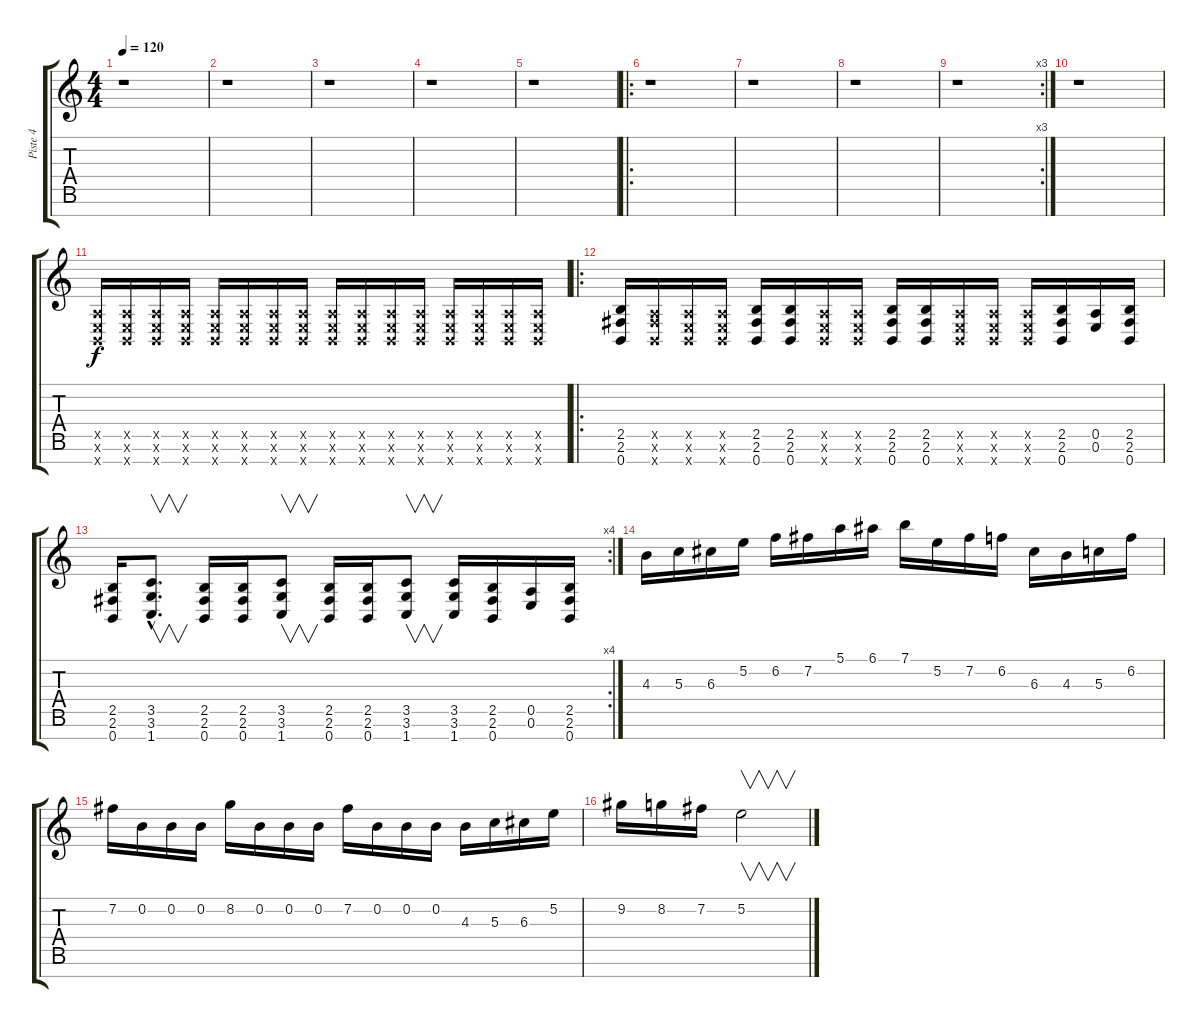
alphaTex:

\track ("Piste 4" "Piste 4") {instrument overdrivenguitar}
\staff {score tabs}
\tuning (E4 B3 G3 D3 A2 E2 B1) {hide}
\ts (4 4)
\tempo 120
\clef g2
\ks c
r.1{dy f instrument overdrivenguitar} |
r.1 |
r.1 |
r.1 |
r.1 |
\ro
r.1 |
r.1 |
r.1 |
\rc 3
r.1 |
r.1 |
(0.5{x} 0.6{x} 0.7{x}).16 (0.5{x} 0.6{x} 0.7{x}).16 (0.5{x} 0.6{x} 0.7{x}).16 (0.5{x} 0.6{x} 0.7{x}).16 (0.5{x} 0.6{x} 0.7{x}).16 (0.5{x} 0.6{x} 0.7{x}).16 (0.5{x} 0.6{x} 0.7{x}).16 (0.5{x} 0.6{x} 0.7{x}).16 (0.5{x} 0.6{x} 0.7{x}).16 (0.5{x} 0.6{x} 0.7{x}).16 (0.5{x} 0.6{x} 0.7{x}).16 (0.5{x} 0.6{x} 0.7{x}).16 (0.5{x} 0.6{x} 0.7{x}).16 (0.5{x} 0.6{x} 0.7{x}).16 (0.5{x} 0.6{x} 0.7{x}).16 (0.5{x} 0.6{x} 0.7{x}).16 |
\ro
(2.5 2.6 0.7).16 (0.5{x} 2.6{x} 0.7{x}).16 (0.5{x} 0.6{x} 0.7{x}).16 (0.5{x} 0.6{x} 0.7{x}).16 (2.5 2.6 0.7).16 (2.5 2.6 0.7).16 (0.5{x} 0.6{x} 0.7{x}).16 (0.5{x} 0.6{x} 0.7{x}).16 (2.5 2.6 0.7).16 (2.5 2.6 0.7).16 (0.5{x} 0.6{x} 0.7{x}).16 (0.5{x} 0.6{x} 0.7{x}).16 (0.5{x} 0.6{x} 0.7{x}).16 (2.5 2.6 0.7).16 (0.5 0.6).16 (2.5 2.6 0.7).16 |
\rc 4
(2.5 2.6 0.7).16 (3.5{hac} 3.6{hac} 1.7{hac}).8{v d} (2.5 2.6 0.7).16 (2.5 2.6 0.7).16 (3.5 3.6 1.7).8{v} (2.5 2.6 0.7).16 (2.5 2.6 0.7).16 (3.5 3.6 1.7).8{v} (3.5 3.6 1.7).16 (2.5 2.6 0.7).16 (0.5 0.6).16 (2.5 2.6 0.7).16 |
4.3.16 5.3.16 6.3.16 5.2.16 6.2.16 7.2.16 5.1.16 6.1.16 7.1.16 5.2.16 7.2.16 6.2.16 6.3.16 4.3.16 5.3.16 6.2.16 |
7.2.16 0.2.16 0.2.16 0.2.16 8.2.16 0.2.16 0.2.16 0.2.16 7.2.16 0.2.16 0.2.16 0.2.16 4.3.16 5.3.16 6.3.16 5.2.16 |
9.2.16 8.2.16 7.2.16 5.2.2{v}
